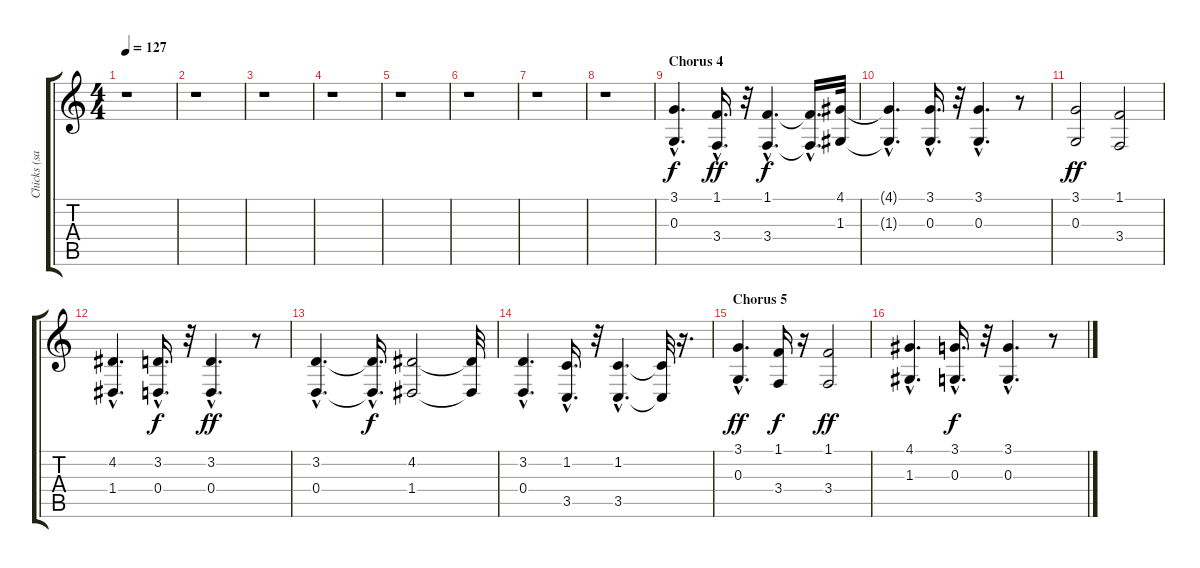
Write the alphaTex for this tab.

\track ("Chicks (sail away)" "Chicks (sa") {instrument pad4choir}
\staff {score tabs}
\tuning (E4 B3 G3 D3 A2 E2) {hide}
\ts (4 4)
\tempo 127
\clef g2
\ks c
r.1{dy f} |
r.1 |
r.1 |
r.1 |
r.1 |
r.1 |
r.1 |
r.1 |
\section ("" "Chorus 4")
(3.1{hac} 0.3{hac}).4{d} (1.1{hac} 3.4{hac}).16{d dy ff} r.32 (1.1{hac} 3.4{hac}).4{d dy f} (1.1{t} 3.4{hac t}).16{d} (4.1 1.3).32 |
(4.1{hac t} 1.3{hac t}).4{d} (3.1{hac} 0.3{hac}).16{d} r.32 (3.1{hac} 0.3{hac}).4{d} r.8 |
(3.1 0.3).2{dy ff} (1.1 3.4).2 |
(4.2{hac} 1.4{hac}).4{d} (3.2{hac} 0.4{hac}).16{d dy f} r.32 (3.2{hac} 0.4{hac}).4{d dy ff} r.8 |
(3.2{hac} 0.4{hac}).4{d} (3.2{t} 0.4{hac t}).16{d dy f} (4.2 1.4).2 (4.2{t} 1.4{t}).32 |
(3.2{hac} 0.4{hac}).4{d} (1.2{hac} 3.5{hac}).16{d} r.32 (1.2{hac} 3.5{hac}).4{d} (1.2{t} 3.5{t}).32 r.16{d} |
\section ("" "Chorus 5")
(3.1{hac} 0.3{hac}).4{d dy ff} (1.1 3.4).16{dy f} r.16 (1.1 3.4).2{dy ff} |
(4.1{hac} 1.3{hac}).4{d} (3.1{hac} 0.3{hac}).16{d dy f} r.32 (3.1{hac} 0.3{hac}).4{d} r.8
